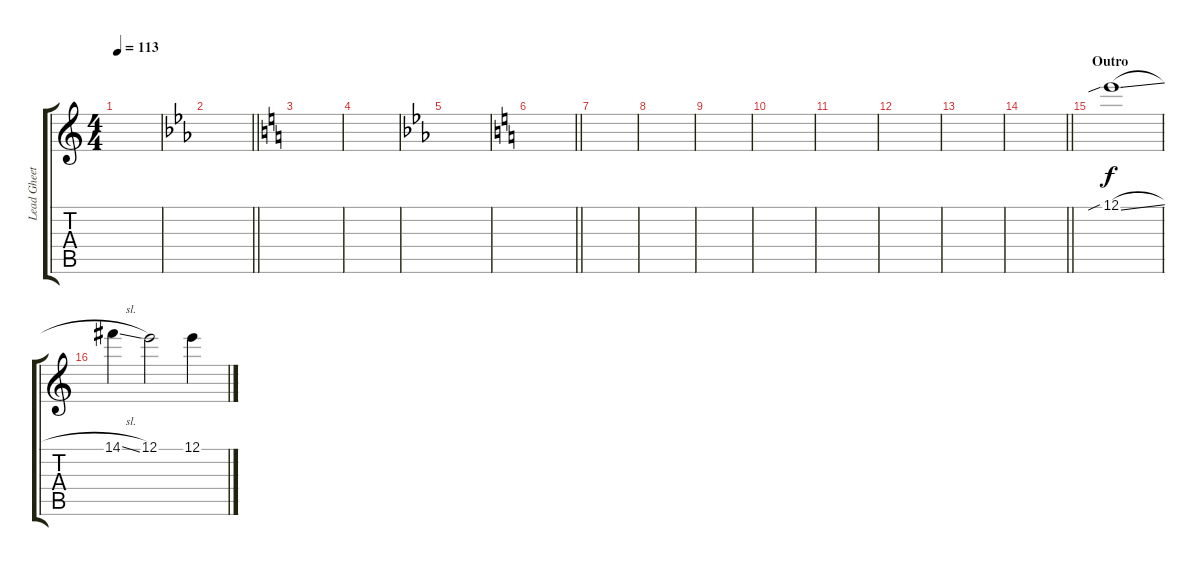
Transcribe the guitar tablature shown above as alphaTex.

\track ("Lead Gheetar" "Lead Gheet") {instrument overdrivenguitar}
\staff {score tabs}
\tuning (E4 B3 G3 D3 A2 E2) {hide}
\ts (4 4)
\tempo 113
\clef g2
\ks c
|
\barLineRight lightlight
\ks eb
|
\ks c
|
|
\ks eb
|
\barLineRight lightlight
\ks c
|
|
|
|
|
|
|
|
\barLineRight lightlight
|
\section ("" "Outro")
12.1{sib sl}.1 |
14.1{sl}.4 12.1.2 12.1{sl}.4
